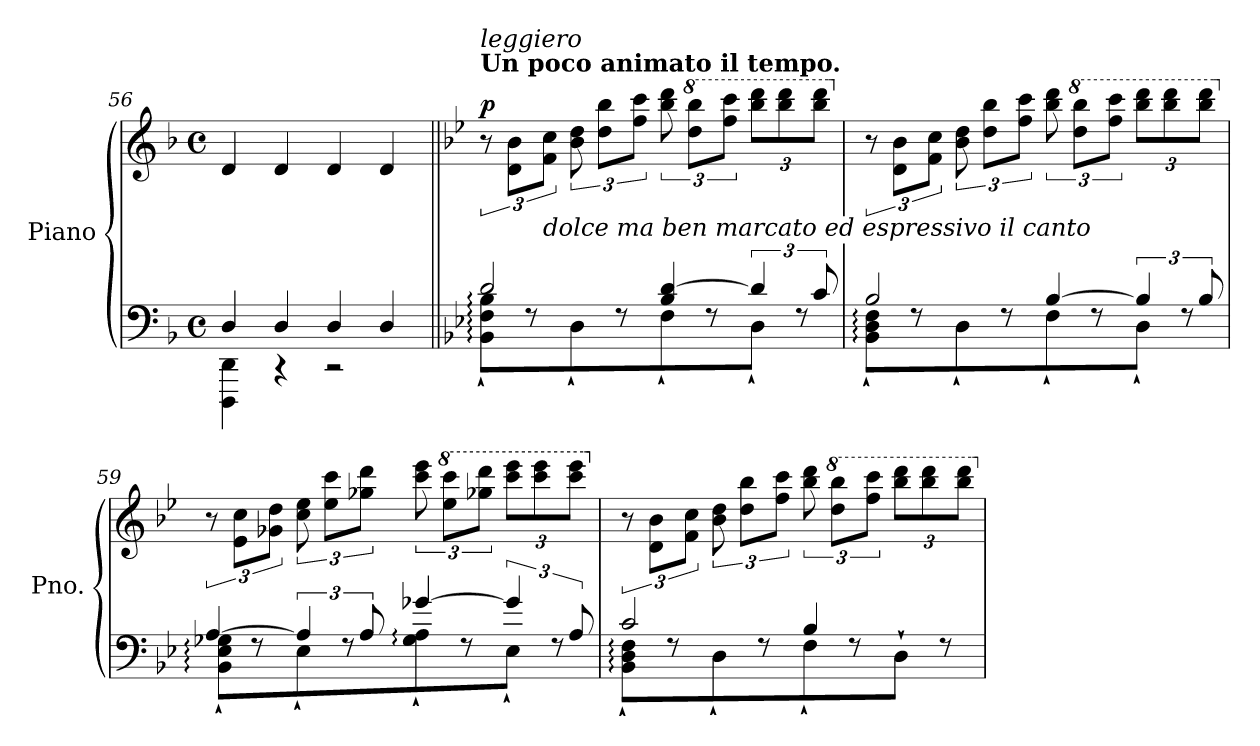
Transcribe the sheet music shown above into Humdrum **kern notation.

**kern	**kern	**dynam
*part1	*part1	*part1
*staff2	*staff1	*staff1/2
*I"Piano	*	*
*I'Pno.	*	*
*clefF4	*clefG2	*
*k[b-]	*k[b-]	*
*M4/4	*M4/4	*
*met(c)	*met(c)	*
=56	=56	=56
*^	*	*
4D/	4DDD\ 4DD\	4d/	.
*	*	*MM125	*
4D/	4rCC	4d/	.
*	*	*MM100	*
4D/	2rCC	4d/	.
*	*	*MM80	*
4D/	.	4d/	.
!!LO:PB:g=z
=57||	=57||	=57||	=57||
*k[b-e-]	*	*k[b-e-]	*
!	!	!LO:TX:a:B:t=Un poco animato il tempo.	!
!	!	!LO:TX:a:i:t=leggiero	!
!	!	!	!LO:DY:a
2d/	8BB-\:` 8F\:` 8B-\:`L	12r	p
.	.	12d\ 12b-\L	.
.	8rF	.	.
!	!	!LO:TX:b:i:t=dolce ma ben marcato ed espressivo il canto	!
.	.	12f\ 12cc\J	.
.	8D`\	12b-\ 12dd\	.
.	.	12dd\ 12bb-\L	.
.	8rF	.	.
.	.	12ff\ 12ccc\J	.
*	*	*MM90	*
4B-/ [4d/	8F:`\	12bb-\ 12ddd\	.
*	*	*8va	*
*	*	*MM95	*
.	.	12ddd\ 12bbb-\L	.
.	8rF	.	.
.	.	12fff\ 12cccc\J	.
*	*	*Xbrackettup	*
6d/]	8D`\J	12bbb-\ 12dddd\L	.
.	.	12bbb-\ 12dddd\	.
.	8rF	.	.
12c/	.	12bbb-\ 12dddd\J	.
=58	=58	=58	=58
*	*	*X8va	*
*	*	*brackettup	*
*	*	*MM100	*
2B-/	8BB-\:` 8D\:` 8F\:`L	12r	.
.	.	12d\ 12b-\L	.
.	8rF	.	.
.	.	12f\ 12cc\J	.
.	8D`\	12b-\ 12dd\	.
.	.	12dd\ 12bb-\L	.
.	8rF	.	.
.	.	12ff\ 12ccc\J	.
*	*	*MM90	*
[4B-/	8F`\	12bb-\ 12ddd\	.
*	*	*8va	*
*	*	*MM95	*
.	.	12ddd\ 12bbb-\L	.
.	8rF	.	.
.	.	12fff\ 12cccc\J	.
*	*	*Xbrackettup	*
6B-/]	8D`\J	12bbb-\ 12dddd\L	.
.	.	12bbb-\ 12dddd\	.
.	8rF	.	.
12B-/	.	12bbb-\ 12dddd\J	.
!!LO:LB:g=z
=59	=59	=59	=59
*	*	*X8va	*
*	*	*brackettup	*
*	*	*MM100	*
[4A/	8BB-\:` 8E-\:` 8G-X\:`L	12r	.
.	.	12e-\ 12cc\L	.
.	8rF	.	.
.	.	12g-X\ 12dd\J	.
6A/]	8E-`\	12cc\ 12ee-\	.
.	.	12ee-\ 12ccc\L	.
.	8rF	.	.
12A/	.	12gg-X\ 12ddd\J	.
*	*	*MM90	*
[4g-X/	8G-\:` 8A\:`	12ccc\ 12eee-\	.
*	*	*8va	*
*	*	*MM95	*
.	.	12eee-\ 12cccc\L	.
.	8rF	.	.
.	.	12ggg-X\ 12dddd\J	.
*	*	*Xbrackettup	*
6g-/]	8E-`\J	12cccc\ 12eeee-\L	.
.	.	12cccc\ 12eeee-\	.
.	8rF	.	.
12A/	.	12cccc\ 12eeee-\J	.
=60	=60	=60	=60
*	*	*X8va	*
*	*	*brackettup	*
*	*	*MM100	*
2c/	8BB-\:` 8D\:` 8F\:`L	12r	.
.	.	12d\ 12b-\L	.
.	8rF	.	.
.	.	12f\ 12cc\J	.
.	8D`\	12b-\ 12dd\	.
.	.	12dd\ 12bb-\L	.
.	8rF	.	.
.	.	12ff\ 12ccc\J	.
*	*	*MM90	*
4B-/	8F`\	12bb-\ 12ddd\	.
*	*	*8va	*
.	.	12ddd\ 12bbb-\L	.
.	8rF	.	.
*	*	*MM95	*
.	.	12fff\ 12cccc\J	.
*	*	*Xbrackettup	*
4ryy	8D`\J	12bbb-\ 12dddd\L	.
.	.	12bbb-\ 12dddd\	.
.	8rF	.	.
.	.	12bbb-\ 12dddd\J	.
*v	*v	*	*
*	*X8va	*
=	=	=
*-	*-	*-
